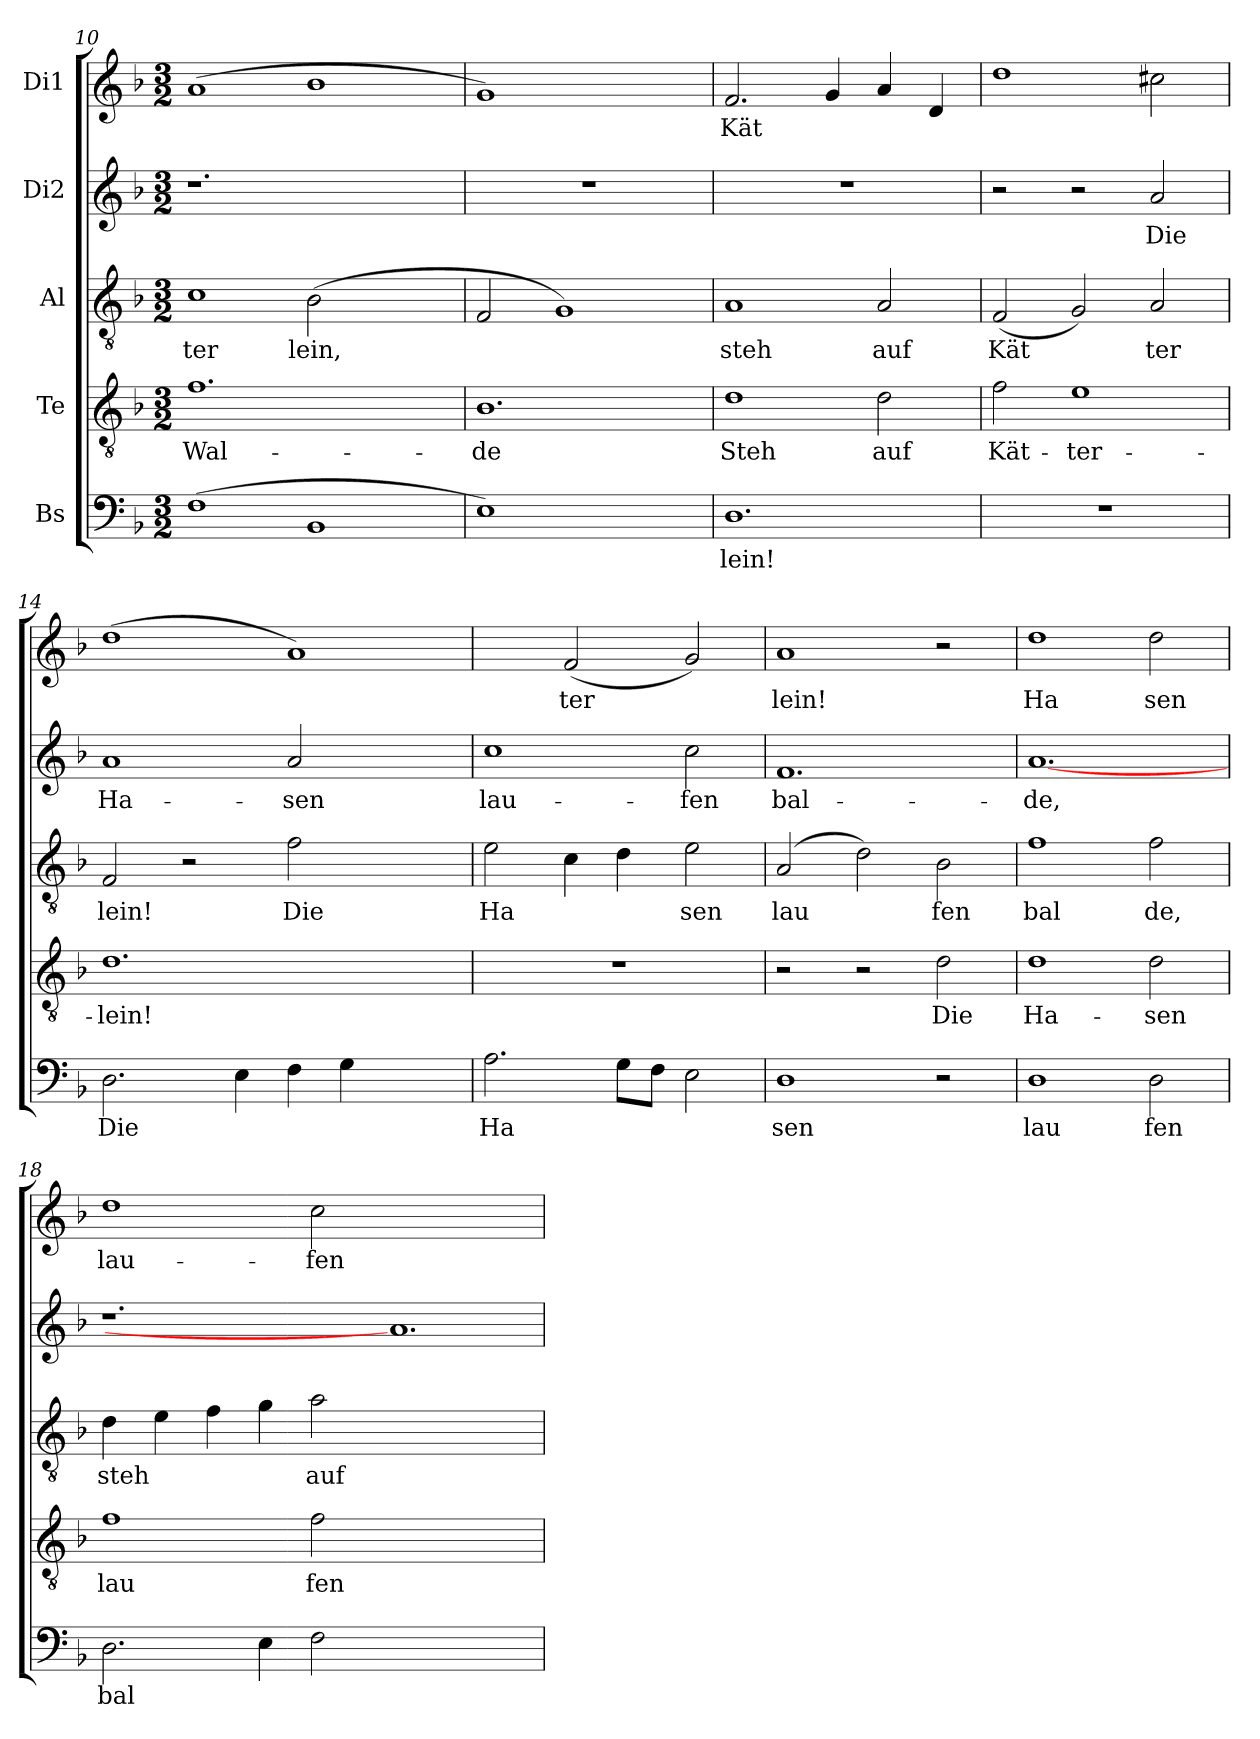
**kern	**text	**kern	**text	**kern	**text	**kern	**text	**kern	**text
*part5	*part5	*part4	*part4	*part3	*part3	*part2	*part2	*part1	*part1
*staff5	*staff5	*staff4	*staff4	*staff3	*staff3	*staff2	*staff2	*staff1	*staff1
*I"Bs	*	*I"Te	*	*I"Al	*	*I"Di2	*	*I"Di1	*
*clefF4	*	*clefGv2	*	*clefGv2	*	*clefG2	*	*clefG2	*
*k[b-]	*	*k[b-]	*	*k[b-]	*	*k[b-]	*	*k[b-]	*
*F:	*	*F:	*	*F:	*	*F:	*	*F:	*
*M3/2	*	*M3/2	*	*M3/2	*	*M3/2	*	*M3/2	*
=10	=10	=10	=10	=10	=10	=10	=10	=10	=10
!	!	!	!LO:LY:b:cj	!	!LO:LY:b:cj	!	!	!	!
(>1F	.	1.f	Wal-	1c	ter	1.r	.	(>1a	.
!	!LO:LY:b:cj	!	!	!	!LO:LY:b:cj	!	!	!	!LO:LY:b:cj
1BB-	.	.	.	(>2B-\	lein,	.	.	1b-	.
.	.	2ryy	.	2ryy	.	2ryy	.	.	.
=11!	=11!	=11!	=11!	=11!	=11!	=11!	=11!	=11!	=11!
!	!LO:LY:b:cj	!	!LO:LY:b:cj	!	!LO:LY:b:cj	!	!	!	!LO:LY:b:cj
1E)	.	1.B-	-de	2F/	.	1.r	.	1g)	.
!	!	!	!	!	!LO:LY:b:cj	!	!	!	!
.	.	.	.	1G)	.	.	.	.	.
2ryy	.	.	.	.	.	.	.	2ryy	.
=12!	=12!	=12!	=12!	=12!	=12!	=12!	=12!	=12!	=12!
!	!LO:LY:b:cj	!	!LO:LY:b:cj	!	!LO:LY:b:cj	!	!	!	!LO:LY:b:cj
1.D	lein!	1d	Steh	1A	steh	1.r	.	2.f/	Kät
!	!	!	!	!	!	!	!	!	!LO:LY:b:cj
.	.	.	.	.	.	.	.	4g/	.
!	!	!	!LO:LY:b:cj	!	!LO:LY:b:cj	!	!	!	!LO:LY:b:cj
.	.	2d\	auf	2A/	auf	.	.	4a/	.
!	!	!	!	!	!	!	!	!	!LO:LY:b:cj
.	.	.	.	.	.	.	.	4d/	.
=13!	=13!	=13!	=13!	=13!	=13!	=13!	=13!	=13!	=13!
!	!	!	!LO:LY:b:cj	!	!LO:LY:b:cj	!	!	!	!LO:LY:b:cj
1.r	.	2f\	Kät-	(<2F/	Kät	2r	.	1dd	.
!	!	!	!LO:LY:b:cj	!	!LO:LY:b:cj	!	!	!	!
.	.	1e	-ter-	2G/)	.	2r	.	.	.
!	!	!	!	!	!LO:LY:b:cj	!	!LO:LY:b:cj	!	!LO:LY:b:cj
.	.	.	.	2A/	ter	2a/	Die	2cc#\	.
=14!	=14!	=14!	=14!	=14!	=14!	=14!	=14!	=14!	=14!
!	!LO:LY:b:cj	!	!LO:LY:b:cj	!	!LO:LY:b:cj	!	!LO:LY:b:cj	!	!
2.D\	Die	1.d	-lein!	2F/	lein!	1a	Ha-	(>1dd	.
.	.	.	.	2r	.	.	.	.	.
!	!LO:LY:b:cj	!	!	!	!	!	!	!	!
4E\	.	.	.	.	.	.	.	.	.
!	!LO:LY:b:cj	!	!	!	!LO:LY:b:cj	!	!LO:LY:b:cj	!	!LO:LY:b:cj
4F\	.	.	.	2f\	Die	2a/	-sen	1a)	.
!	!LO:LY:b:cj	!	!	!	!	!	!	!	!
4G\	.	.	.	.	.	.	.	.	.
2ryy	.	2ryy	.	2ryy	.	2ryy	.	.	.
=15!	=15!	=15!	=15!	=15!	=15!	=15!	=15!	=15!	=15!
!	!LO:LY:b:cj	!	!	!	!LO:LY:b:cj	!	!LO:LY:b:cj	!	!
2.A\	Ha	1.r	.	2e\	Ha	1cc	lau-	2ryy	.
!	!	!	!	!	!LO:LY:b:cj	!	!	!	!LO:LY:b:cj
.	.	.	.	4c\	.	.	.	(<2f/	ter
!	!LO:LY:b:cj	!	!	!	!LO:LY:b:cj	!	!	!	!
8G\L	.	.	.	4d\	.	.	.	.	.
!	!LO:LY:b:cj	!	!	!	!	!	!	!	!
8F\J	.	.	.	.	.	.	.	.	.
!	!LO:LY:b:cj	!	!	!	!LO:LY:b:cj	!	!LO:LY:b:cj	!	!LO:LY:b:cj
2E\	.	.	.	2e\	sen	2cc\	-fen	2g/)	.
=16!	=16!	=16!	=16!	=16!	=16!	=16!	=16!	=16!	=16!
!	!LO:LY:b:cj	!	!	!	!LO:LY:b:cj	!	!LO:LY:b:cj	!	!LO:LY:b:cj
1D	sen	2r	.	(>2A/	lau	1.f	bal-	1a	lein!
!	!	!	!	!	!LO:LY:b:cj	!	!	!	!
.	.	2r	.	2d\)	.	.	.	.	.
!	!	!	!LO:LY:b:cj	!	!LO:LY:b:cj	!	!	!	!
2r	.	2d\	Die	2B-\	fen	.	.	2r	.
=17!	=17!	=17!	=17!	=17!	=17!	=17!	=17!	=17!	=17!
!	!LO:LY:b:cj	!	!LO:LY:b:cj	!	!LO:LY:b:cj	!	!LO:LY:b:cj	!	!LO:LY:b:cj
1D	lau	1d	Ha-	1f	bal	[1.a	-de,	1dd	Ha
!	!LO:LY:b:cj	!	!LO:LY:b:cj	!	!LO:LY:b:cj	!	!	!	!LO:LY:b:cj
2D\	fen	2d\	-sen	2f\	de,	.	.	2dd\	sen
!!LO:LB:g=z
=18!	=18!	=18!	=18!	=18!	=18!	=18!	=18!	=18!	=18!
!	!LO:LY:b:cj	!	!LO:LY:b:cj	!	!LO:LY:b:cj	!	!	!	!LO:LY:b:cj
2.D\	bal	1f	lau	4d\	steh	1.r	.	1dd	lau-
!	!	!	!	!	!LO:LY:b:cj	!	!	!	!
.	.	.	.	4e\	.	.	.	.	.
!	!	!	!	!	!LO:LY:b:cj	!	!	!	!
.	.	.	.	4f\	.	.	.	.	.
!	!LO:LY:b:cj	!	!	!	!LO:LY:b:cj	!	!	!	!
4E\	.	.	.	4g\	.	.	.	.	.
!	!LO:LY:b:cj	!	!LO:LY:b:cj	!	!LO:LY:b:cj	!	!	!	!LO:LY:b:cj
2F\	.	2f\	fen	2a\	auf	.	.	2cc\	-fen
1.ryy	.	1.ryy	.	1.ryy	.	1.a]	.	1.ryy	.
=!	=!	=!	=!	=!	=!	=!	=!	=!	=!
*-	*-	*-	*-	*-	*-	*-	*-	*-	*-
